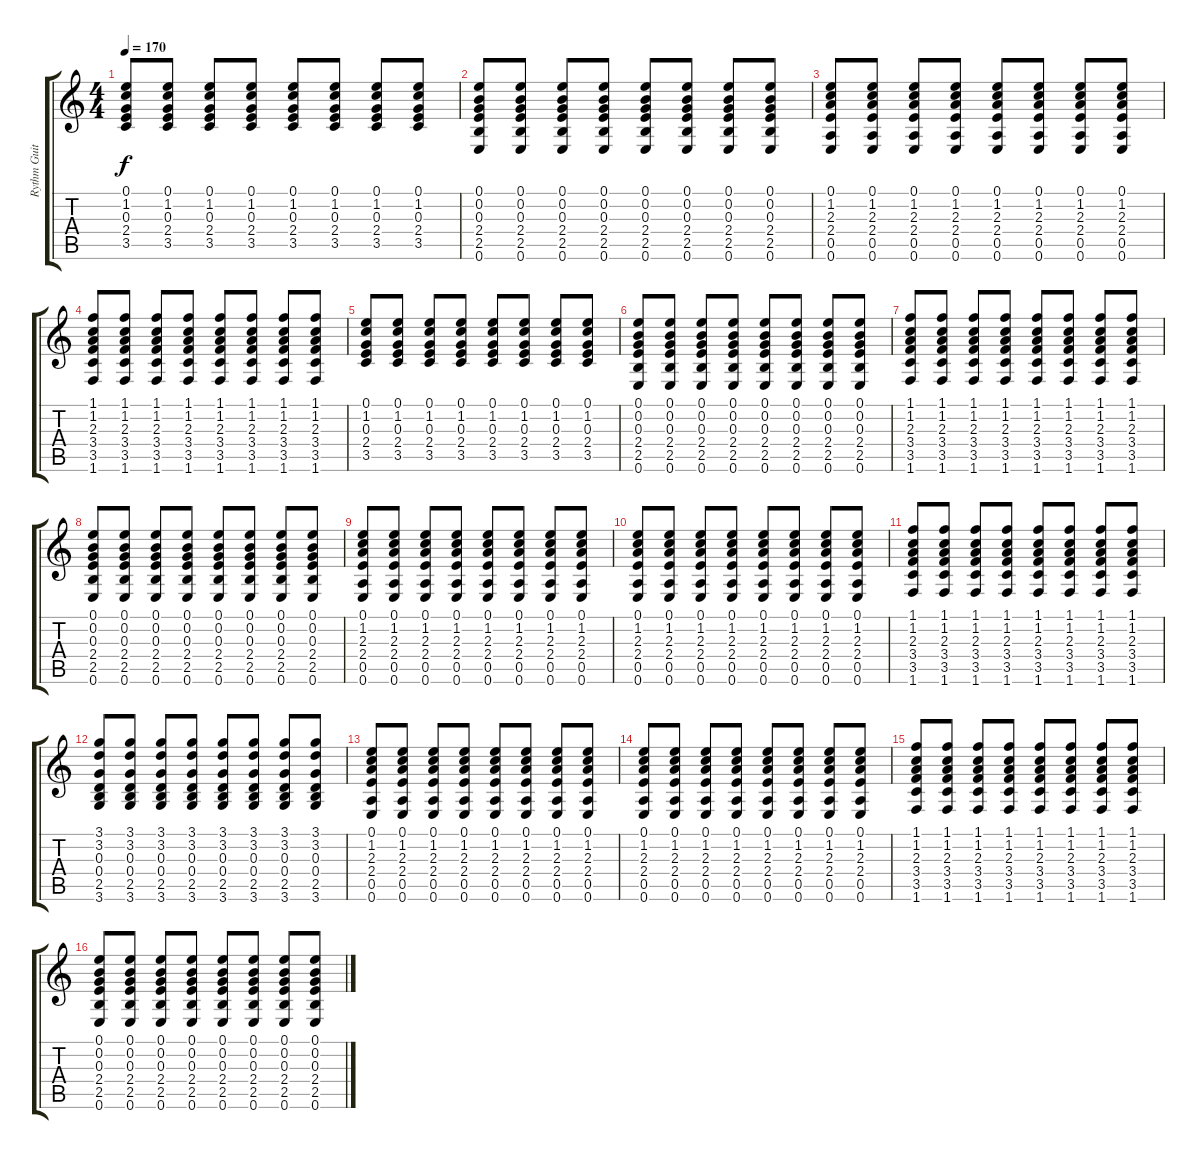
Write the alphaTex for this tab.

\track ("Rythm Guitar " "Rythm Guit") {instrument electricguitarjazz}
\staff {score tabs}
\tuning (E4 B3 G3 D3 A2 E2) {hide}
\ts (4 4)
\tempo 170
\clef g2
\ks c
(0.1 1.2 0.3 2.4 3.5).8{dy f} (0.1 1.2 0.3 2.4 3.5).8 (0.1 1.2 0.3 2.4 3.5).8 (0.1 1.2 0.3 2.4 3.5).8 (0.1 1.2 0.3 2.4 3.5).8 (0.1 1.2 0.3 2.4 3.5).8 (0.1 1.2 0.3 2.4 3.5).8 (0.1 1.2 0.3 2.4 3.5).8 |
(0.1 0.2 0.3 2.4 2.5 0.6).8 (0.1 0.2 0.3 2.4 2.5 0.6).8 (0.1 0.2 0.3 2.4 2.5 0.6).8 (0.1 0.2 0.3 2.4 2.5 0.6).8 (0.1 0.2 0.3 2.4 2.5 0.6).8 (0.1 0.2 0.3 2.4 2.5 0.6).8 (0.1 0.2 0.3 2.4 2.5 0.6).8 (0.1 0.2 0.3 2.4 2.5 0.6).8 |
(0.1 1.2 2.3 2.4 0.5 0.6).8 (0.1 1.2 2.3 2.4 0.5 0.6).8 (0.1 1.2 2.3 2.4 0.5 0.6).8 (0.1 1.2 2.3 2.4 0.5 0.6).8 (0.1 1.2 2.3 2.4 0.5 0.6).8 (0.1 1.2 2.3 2.4 0.5 0.6).8 (0.1 1.2 2.3 2.4 0.5 0.6).8 (0.1 1.2 2.3 2.4 0.5 0.6).8 |
(1.1 1.2 2.3 3.4 3.5 1.6).8 (1.1 1.2 2.3 3.4 3.5 1.6).8 (1.1 1.2 2.3 3.4 3.5 1.6).8 (1.1 1.2 2.3 3.4 3.5 1.6).8 (1.1 1.2 2.3 3.4 3.5 1.6).8 (1.1 1.2 2.3 3.4 3.5 1.6).8 (1.1 1.2 2.3 3.4 3.5 1.6).8 (1.1 1.2 2.3 3.4 3.5 1.6).8 |
(0.1 1.2 0.3 2.4 3.5).8 (0.1 1.2 0.3 2.4 3.5).8 (0.1 1.2 0.3 2.4 3.5).8 (0.1 1.2 0.3 2.4 3.5).8 (0.1 1.2 0.3 2.4 3.5).8 (0.1 1.2 0.3 2.4 3.5).8 (0.1 1.2 0.3 2.4 3.5).8 (0.1 1.2 0.3 2.4 3.5).8 |
(0.1 0.2 0.3 2.4 2.5 0.6).8 (0.1 0.2 0.3 2.4 2.5 0.6).8 (0.1 0.2 0.3 2.4 2.5 0.6).8 (0.1 0.2 0.3 2.4 2.5 0.6).8 (0.1 0.2 0.3 2.4 2.5 0.6).8 (0.1 0.2 0.3 2.4 2.5 0.6).8 (0.1 0.2 0.3 2.4 2.5 0.6).8 (0.1 0.2 0.3 2.4 2.5 0.6).8 |
(1.1 1.2 2.3 3.4 3.5 1.6).8 (1.1 1.2 2.3 3.4 3.5 1.6).8 (1.1 1.2 2.3 3.4 3.5 1.6).8 (1.1 1.2 2.3 3.4 3.5 1.6).8 (1.1 1.2 2.3 3.4 3.5 1.6).8 (1.1 1.2 2.3 3.4 3.5 1.6).8 (1.1 1.2 2.3 3.4 3.5 1.6).8 (1.1 1.2 2.3 3.4 3.5 1.6).8 |
(0.1 0.2 0.3 2.4 2.5 0.6).8 (0.1 0.2 0.3 2.4 2.5 0.6).8 (0.1 0.2 0.3 2.4 2.5 0.6).8 (0.1 0.2 0.3 2.4 2.5 0.6).8 (0.1 0.2 0.3 2.4 2.5 0.6).8 (0.1 0.2 0.3 2.4 2.5 0.6).8 (0.1 0.2 0.3 2.4 2.5 0.6).8 (0.1 0.2 0.3 2.4 2.5 0.6).8 |
(0.1 1.2 2.3 2.4 0.5 0.6).8 (0.1 1.2 2.3 2.4 0.5 0.6).8 (0.1 1.2 2.3 2.4 0.5 0.6).8 (0.1 1.2 2.3 2.4 0.5 0.6).8 (0.1 1.2 2.3 2.4 0.5 0.6).8 (0.1 1.2 2.3 2.4 0.5 0.6).8 (0.1 1.2 2.3 2.4 0.5 0.6).8 (0.1 1.2 2.3 2.4 0.5 0.6).8 |
(0.1 1.2 2.3 2.4 0.5 0.6).8 (0.1 1.2 2.3 2.4 0.5 0.6).8 (0.1 1.2 2.3 2.4 0.5 0.6).8 (0.1 1.2 2.3 2.4 0.5 0.6).8 (0.1 1.2 2.3 2.4 0.5 0.6).8 (0.1 1.2 2.3 2.4 0.5 0.6).8 (0.1 1.2 2.3 2.4 0.5 0.6).8 (0.1 1.2 2.3 2.4 0.5 0.6).8 |
(1.1 1.2 2.3 3.4 3.5 1.6).8 (1.1 1.2 2.3 3.4 3.5 1.6).8 (1.1 1.2 2.3 3.4 3.5 1.6).8 (1.1 1.2 2.3 3.4 3.5 1.6).8 (1.1 1.2 2.3 3.4 3.5 1.6).8 (1.1 1.2 2.3 3.4 3.5 1.6).8 (1.1 1.2 2.3 3.4 3.5 1.6).8 (1.1 1.2 2.3 3.4 3.5 1.6).8 |
(3.1 3.2 0.3 0.4 2.5 3.6).8 (3.1 3.2 0.3 0.4 2.5 3.6).8 (3.1 3.2 0.3 0.4 2.5 3.6).8 (3.1 3.2 0.3 0.4 2.5 3.6).8 (3.1 3.2 0.3 0.4 2.5 3.6).8 (3.1 3.2 0.3 0.4 2.5 3.6).8 (3.1 3.2 0.3 0.4 2.5 3.6).8 (3.1 3.2 0.3 0.4 2.5 3.6).8 |
(0.1 1.2 2.3 2.4 0.5 0.6).8 (0.1 1.2 2.3 2.4 0.5 0.6).8 (0.1 1.2 2.3 2.4 0.5 0.6).8 (0.1 1.2 2.3 2.4 0.5 0.6).8 (0.1 1.2 2.3 2.4 0.5 0.6).8 (0.1 1.2 2.3 2.4 0.5 0.6).8 (0.1 1.2 2.3 2.4 0.5 0.6).8 (0.1 1.2 2.3 2.4 0.5 0.6).8 |
(0.1 1.2 2.3 2.4 0.5 0.6).8 (0.1 1.2 2.3 2.4 0.5 0.6).8 (0.1 1.2 2.3 2.4 0.5 0.6).8 (0.1 1.2 2.3 2.4 0.5 0.6).8 (0.1 1.2 2.3 2.4 0.5 0.6).8 (0.1 1.2 2.3 2.4 0.5 0.6).8 (0.1 1.2 2.3 2.4 0.5 0.6).8 (0.1 1.2 2.3 2.4 0.5 0.6).8 |
(1.1 1.2 2.3 3.4 3.5 1.6).8 (1.1 1.2 2.3 3.4 3.5 1.6).8 (1.1 1.2 2.3 3.4 3.5 1.6).8 (1.1 1.2 2.3 3.4 3.5 1.6).8 (1.1 1.2 2.3 3.4 3.5 1.6).8 (1.1 1.2 2.3 3.4 3.5 1.6).8 (1.1 1.2 2.3 3.4 3.5 1.6).8 (1.1 1.2 2.3 3.4 3.5 1.6).8 |
(0.1 0.2 0.3 2.4 2.5 0.6).8 (0.1 0.2 0.3 2.4 2.5 0.6).8 (0.1 0.2 0.3 2.4 2.5 0.6).8 (0.1 0.2 0.3 2.4 2.5 0.6).8 (0.1 0.2 0.3 2.4 2.5 0.6).8 (0.1 0.2 0.3 2.4 2.5 0.6).8 (0.1 0.2 0.3 2.4 2.5 0.6).8 (0.1 0.2 0.3 2.4 2.5 0.6).8
